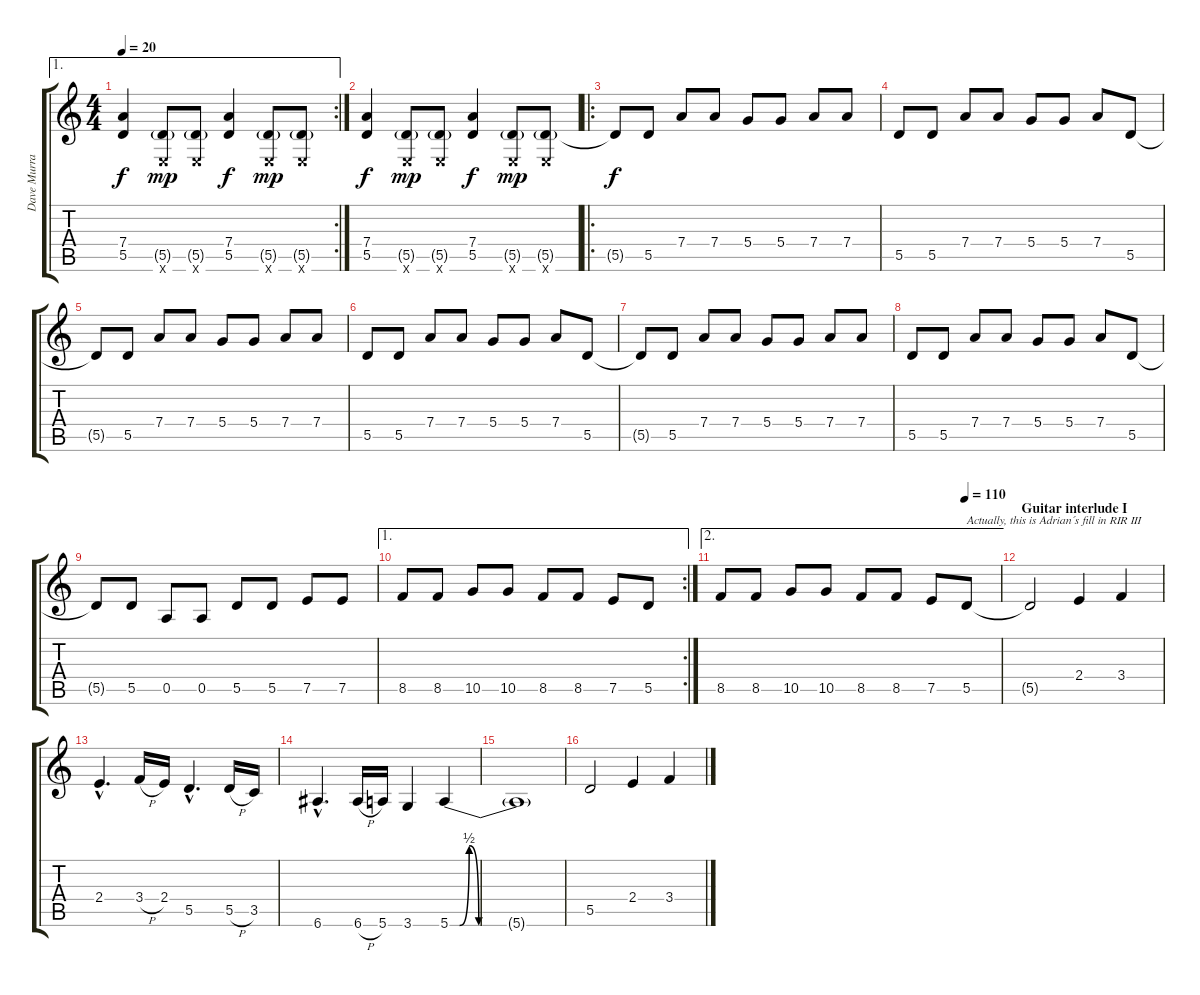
\track ("Dave Murray" "Dave Murra") {instrument overdrivenguitar}
\staff {score tabs}
\tuning (E4 B3 G3 D3 A2 E2) {hide}
\ae 1
\rc 2
\ts (4 4)
\tempo 20
\clef g2
\ks c
(7.4 5.5).4{dy f} (5.5{g} 0.6{x}).8{dy mp} (5.5{g} 0.6{x}).8 (7.4 5.5).4{dy f} (5.5{g} 0.6{x}).8{dy mp} (5.5{g} 0.6{x}).8 |
(7.4 5.5).4{dy f} (5.5{g} 0.6{x}).8{dy mp} (5.5{g} 0.6{x}).8 (7.4 5.5).4{dy f} (5.5{g} 0.6{x}).8{dy mp} (5.5{g} 0.6{x}).8 |
\ro
5.5{t}.8{dy f} 5.5.8 7.4.8 7.4.8 5.4.8 5.4.8 7.4.8 7.4.8 |
5.5.8 5.5.8 7.4.8 7.4.8 5.4.8 5.4.8 7.4.8 5.5.8 |
5.5{t}.8 5.5.8 7.4.8 7.4.8 5.4.8 5.4.8 7.4.8 7.4.8 |
5.5.8 5.5.8 7.4.8 7.4.8 5.4.8 5.4.8 7.4.8 5.5.8 |
5.5{t}.8 5.5.8 7.4.8 7.4.8 5.4.8 5.4.8 7.4.8 7.4.8 |
5.5.8 5.5.8 7.4.8 7.4.8 5.4.8 5.4.8 7.4.8 5.5.8 |
5.5{t}.8 5.5.8 0.5.8 0.5.8 5.5.8 5.5.8 7.5.8 7.5.8 |
\ae 1
\rc 2
8.5.8 8.5.8 10.5.8 10.5.8 8.5.8 8.5.8 7.5.8 5.5.8 |
\ae 2
\tempo (110 0.875)
8.5.8 8.5.8 10.5.8 10.5.8 8.5.8 8.5.8 7.5.8 5.5.8{txt "Actually, this is Adrian´s fill in RIR III"} |
\section ("" "Guitar interlude I")
5.5{t}.2 2.4.4 3.4.4 |
2.4{hac}.4{d} 3.4{h}.16 2.4.16 5.5{hac}.4{d} 5.5{h}.16 3.5.16 |
6.6{hac}.4{d} 6.6{h}.16 5.6.16 3.6.4 5.6{be (custom 0 0 5 0 10 2 15 0 19 0 60 0)}.4 |
5.6{t}.1 |
5.5.2 2.4.4 3.4.4
